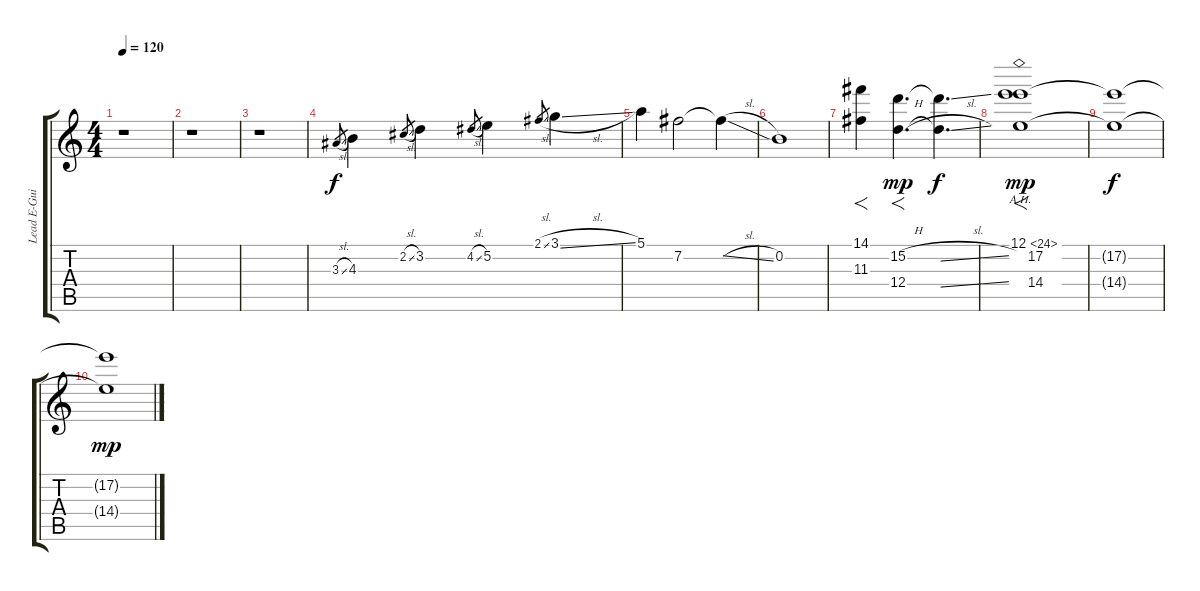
\track ("Lead E-Guitar 1" "Lead E-Gui") {instrument distortionguitar}
\staff {score tabs}
\tuning (E4 B3 G3 D3 A2 E2) {hide}
\ts (4 4)
\tempo 120
\clef g2
\ks c
r.1{dy f} |
r.1{volume 16} |
r.1 |
3.3{sl}.8{gr} 4.3.4 2.2{sl}.8{gr} 3.2.4 4.2{sl}.8{gr} 5.2.4 2.1{sl}.8{gr} 3.1{sl}.4 |
5.1.4 7.2.2 7.2{sl t}.4 |
0.2.1 |
(14.1 11.3).4{f} (15.2{h} 12.4{h}).4{f d dy mp} (15.2{sl t} 12.4{sl t}).4{d dy f} |
(12.1{ah 12} 17.2 14.4).1{f dy mp} |
(17.2{t} 14.4{t}).1{dy f} |
(17.2{t} 14.4{t}).1{dy mp}
